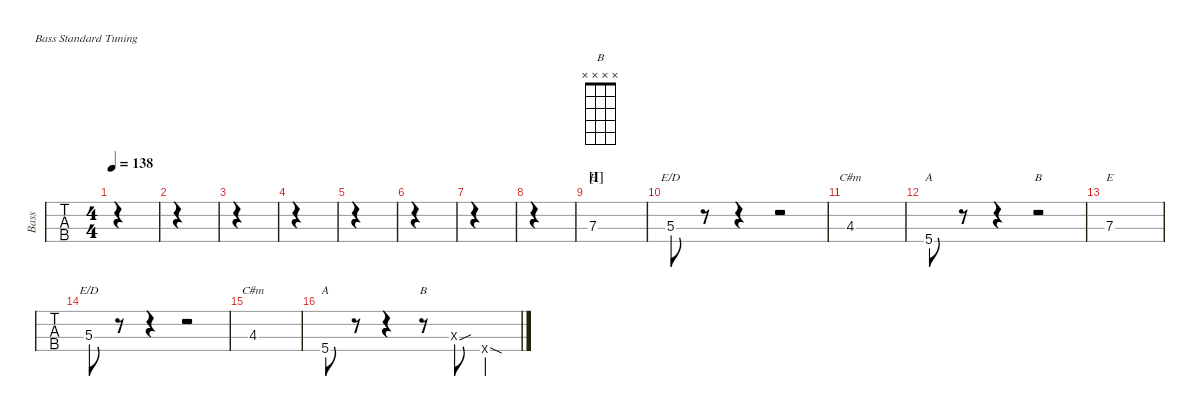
\defaultSystemsLayout 4
\hideDynamics
\bracketExtendMode nobrackets
\track ("Bass" "Bass") {defaultSystemsLayout 4 instrument electricbassfinger}
\staff {tabs}
\tuning (G2 D2 A1 E1)
\chord ("E" x x 7 x) {firstfret 7 showdiagram false showfingering false}
\chord ("E/D" x x 5 x) {showdiagram false showfingering false}
\chord ("C#m" x x 4 x) {showdiagram false showfingering false}
\chord ("A" x x x 5) {showdiagram false showfingering false}
\chord ("B" x x x x)
\ts (4 4)
\tempo 138
\clef f4
\ks c
|
|
|
|
|
|
|
|
\section ("I" "")
7.3.1{ch "E"} |
5.3.8{ch "E/D"} r.8 r.4 r.2 |
4.3{acc #}.1{ch "C#m"} |
5.4.8{ch "A"} r.8 r.4 r.2{ch "B"} |
7.3.1{ch "E"} |
5.3.8{ch "E/D"} r.8 r.4 r.2 |
4.3{acc #}.1{ch "C#m"} |
5.4.8{ch "A"} r.8 r.4 r.8{ch "B"} 0.3{sou x}.8 0.4{sod x}.4
